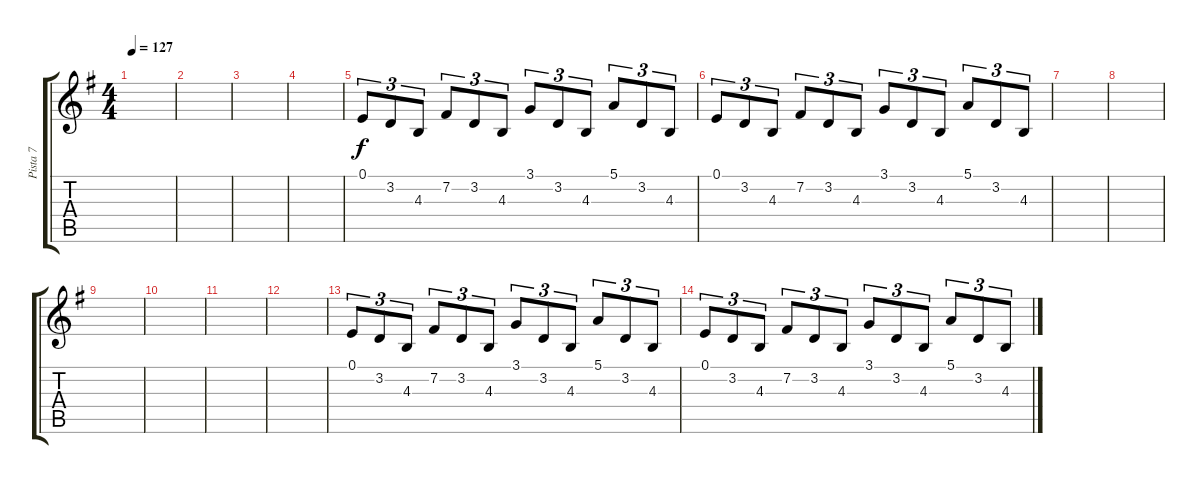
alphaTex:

\track ("Pista 7" "Pista 7") {instrument harpsichord}
\staff {score tabs}
\tuning (E4 B3 G3 D3 A2 E2) {hide}
\ts (4 4)
\tempo 127
\clef g2
\ks eminor
|
|
|
|
0.1.8{tu (3 2)} 3.2.8{tu (3 2)} 4.3.8{tu (3 2)} 7.2.8{tu (3 2)} 3.2.8{tu (3 2)} 4.3.8{tu (3 2)} 3.1.8{tu (3 2)} 3.2.8{tu (3 2)} 4.3.8{tu (3 2)} 5.1.8{tu (3 2)} 3.2.8{tu (3 2)} 4.3.8{tu (3 2)} |
0.1.8{tu (3 2)} 3.2.8{tu (3 2)} 4.3.8{tu (3 2)} 7.2.8{tu (3 2)} 3.2.8{tu (3 2)} 4.3.8{tu (3 2)} 3.1.8{tu (3 2)} 3.2.8{tu (3 2)} 4.3.8{tu (3 2)} 5.1.8{tu (3 2)} 3.2.8{tu (3 2)} 4.3.8{tu (3 2)} |
|
|
|
|
|
|
0.1.8{tu (3 2)} 3.2.8{tu (3 2)} 4.3.8{tu (3 2)} 7.2.8{tu (3 2)} 3.2.8{tu (3 2)} 4.3.8{tu (3 2)} 3.1.8{tu (3 2)} 3.2.8{tu (3 2)} 4.3.8{tu (3 2)} 5.1.8{tu (3 2)} 3.2.8{tu (3 2)} 4.3.8{tu (3 2)} |
0.1.8{tu (3 2)} 3.2.8{tu (3 2)} 4.3.8{tu (3 2)} 7.2.8{tu (3 2)} 3.2.8{tu (3 2)} 4.3.8{tu (3 2)} 3.1.8{tu (3 2)} 3.2.8{tu (3 2)} 4.3.8{tu (3 2)} 5.1.8{tu (3 2)} 3.2.8{tu (3 2)} 4.3.8{tu (3 2)}
